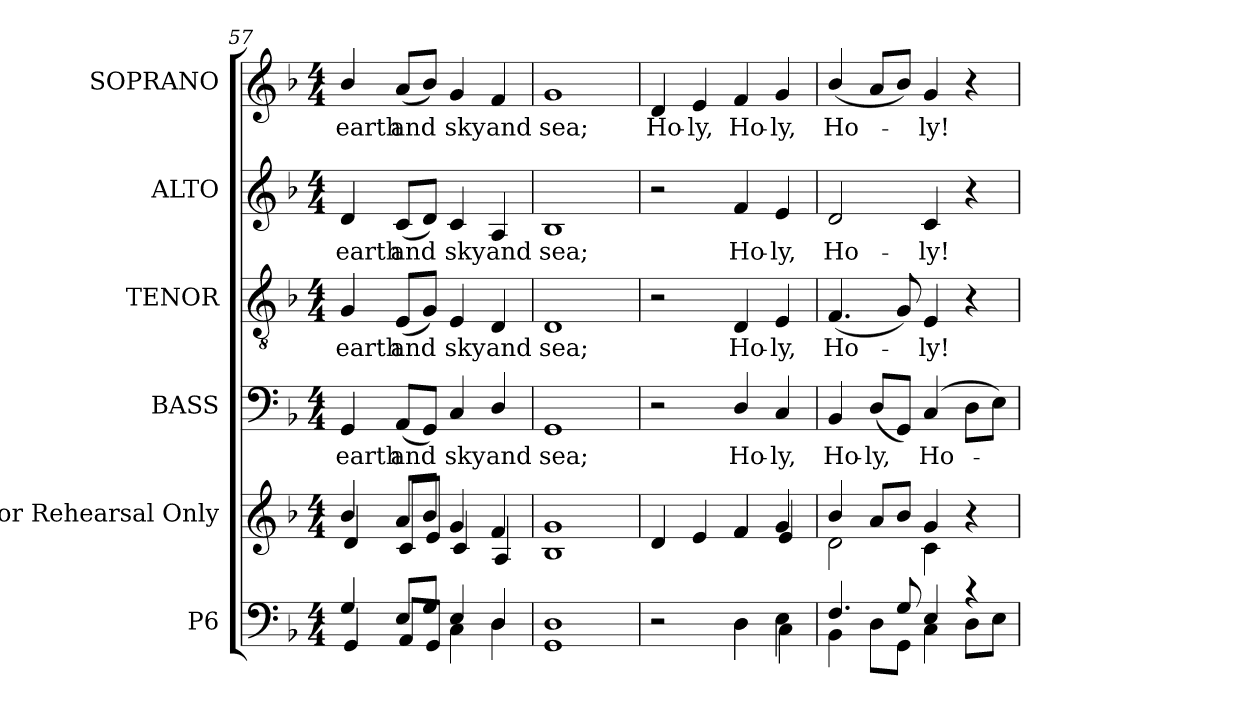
**kern	**kern	**kern	**text	**kern	**text	**kern	**text	**kern	**text
*part6	*part5	*part4	*part4	*part3	*part3	*part2	*part2	*part1	*part1
*staff6	*staff5	*staff4	*staff4	*staff3	*staff3	*staff2	*staff2	*staff1	*staff1
*I"P6	*I"For Rehearsal Only	*I"BASS	*	*I"TENOR	*	*I"ALTO	*	*I"SOPRANO	*
*	*	*I'B.	*	*I'T.	*	*I'A.	*	*I'S.	*
*clefF4	*clefG2	*clefF4	*	*clefGv2	*	*clefG2	*	*clefG2	*
*	*	*	*	*ITrd7c12	*	*	*	*	*
*k[b-]	*k[b-]	*k[b-]	*	*k[b-]	*	*k[b-]	*	*k[b-]	*
*F:	*F:	*F:	*	*F:	*	*F:	*	*F:	*
*M4/4	*M4/4	*M4/4	*	*M4/4	*	*M4/4	*	*M4/4	*
=57	=57	=57	=57	=57	=57	=57	=57	=57	=57
*^	*^	*	*	*	*	*	*	*	*
!	!	!	!	!	!LO:LY:b:color=#000000	!	!	!	!	!	!
!	!	!	!	!	!	!	!LO:LY:b:color=#000000	!	!	!	!
!	!	!	!	!	!	!	!	!	!LO:LY:b:color=#000000	!	!
!	!	!	!	!	!	!	!	!	!	!	!LO:LY:b:color=#000000
4Gi/	4GGi/	4b-i/	4di/	4GGi/	earth	4GGi/	earth	4di/	earth	4b-i/	earth
!	!	!	!	!	!LO:LY:b:color=#000000	!	!	!	!	!	!
!	!	!	!	!	!	!	!LO:LY:b:color=#000000	!	!	!	!
!	!	!	!	!	!	!	!	!	!LO:LY:b:color=#000000	!	!
!	!	!	!	!	!	!	!	!	!	!	!LO:LY:b:color=#000000
8Ei/L	8AAi/L	8ai/L	8ci/L	(8AAi/L	and	(8EEi/L	and	(8ci/L	and	(8ai/L	and
8Gi/J	8GGi/J	8b-i/J	8ei/J	8GGi/J)	.	8GGi/J)	.	8di/J)	.	8b-i/J)	.
!	!	!	!	!	!LO:LY:b:color=#000000	!	!	!	!	!	!
!	!	!	!	!	!	!	!LO:LY:b:color=#000000	!	!	!	!
!	!	!	!	!	!	!	!	!	!LO:LY:b:color=#000000	!	!
!	!	!	!	!	!	!	!	!	!	!	!LO:LY:b:color=#000000
4Ei/	4Ci\	4gi/	4ci/	4Ci/	sky	4EEi/	sky	4ci/	sky	4gi/	sky
!	!	!	!	!	!LO:LY:b:color=#000000	!	!	!	!	!	!
!	!	!	!	!	!	!	!LO:LY:b:color=#000000	!	!	!	!
!	!	!	!	!	!	!	!	!	!LO:LY:b:color=#000000	!	!
!	!	!	!	!	!	!	!	!	!	!	!LO:LY:b:color=#000000
4Di/	4Di\	4fi/	4Ai/	4Di/	and	4DDi/	and	4Ai/	and	4fi/	and
=58	=58	=58	=58	=58	=58	=58	=58	=58	=58	=58	=58
!	!	!	!	!	!LO:LY:b:color=#000000	!	!	!	!	!	!
!	!	!	!	!	!	!	!LO:LY:b:color=#000000	!	!	!	!
!	!	!	!	!	!	!	!	!	!LO:LY:b:color=#000000	!	!
!	!	!	!	!	!	!	!	!	!	!	!LO:LY:b:color=#000000
1Di	1GGi	1gi	1B-i	1GGi	sea;	1DDi	sea;	1B-i	sea;	1gi	sea;
!!LO:PB:g=z
=59	=59	=59	=59	=59	=59	=59	=59	=59	=59	=59	=59
!	!	!	!	!	!	!	!	!	!	!	!LO:LY:b:color=#000000
2r	2ryy	4di/	2ryy	2r	.	2r	.	2r	.	4di/	Ho-
!	!	!	!	!	!	!	!	!	!	!	!LO:LY:b:color=#000000
.	.	4ei/	.	.	.	.	.	.	.	4ei/	-ly,
!	!	!	!	!	!LO:LY:b:color=#000000	!	!	!	!	!	!
!	!	!	!	!	!	!	!LO:LY:b:color=#000000	!	!	!	!
!	!	!	!	!	!	!	!	!	!LO:LY:b:color=#000000	!	!
!	!	!	!	!	!	!	!	!	!	!	!LO:LY:b:color=#000000
4Di\	4Di\	4fi/	4fi/	4Di/	Ho-	4DDi/	Ho-	4fi/	Ho-	4fi/	Ho-
!	!	!	!	!	!LO:LY:b:color=#000000	!	!	!	!	!	!
!	!	!	!	!	!	!	!LO:LY:b:color=#000000	!	!	!	!
!	!	!	!	!	!	!	!	!	!LO:LY:b:color=#000000	!	!
!	!	!	!	!	!	!	!	!	!	!	!LO:LY:b:color=#000000
4Ei\	4Ci\	4gi/	4ei/	4Ci/	-ly,	4EEi/	-ly,	4ei/	-ly,	4gi/	-ly,
=60	=60	=60	=60	=60	=60	=60	=60	=60	=60	=60	=60
!	!	!	!	!	!LO:LY:b:color=#000000	!	!	!	!	!	!
!	!	!	!	!	!	!	!LO:LY:b:color=#000000	!	!	!	!
!	!	!	!	!	!	!	!	!	!LO:LY:b:color=#000000	!	!
!	!	!	!	!	!	!	!	!	!	!	!LO:LY:b:color=#000000
4.Fi/	4BB-i\	4b-i/	2di\	4BB-i/	Ho-	(4.FFi/	Ho-	2di/	Ho-	(4b-i/	Ho-
!	!	!	!	!	!LO:LY:b:color=#000000	!	!	!	!	!	!
.	8Di\L	8ai/L	.	(8Di/L	-ly,	.	.	.	.	8ai/L	.
8Gi/	8GGi\J	8b-i/J	.	8GGi/J)	.	8GGi/)	.	.	.	8b-i/J)	.
!	!	!	!	!	!LO:LY:b:color=#000000	!	!	!	!	!	!
!	!	!	!	!	!	!	!LO:LY:b:color=#000000	!	!	!	!
!	!	!	!	!	!	!	!	!	!LO:LY:b:color=#000000	!	!
!	!	!	!	!	!	!	!	!	!	!	!LO:LY:b:color=#000000
4Ei/	4Ci\	4gi/	4ci\	(4Ci/	Ho-	4EEi/	-ly!	4ci/	-ly!	4gi/	-ly!
4r	8Di\L	4r	4ryy	8Di\L	.	4r	.	4r	.	4r	.
.	8Ei\J	.	.	8Ei\J)	.	.	.	.	.	.	.
*v	*v	*	*	*	*	*	*	*	*	*	*
*	*v	*v	*	*	*	*	*	*	*	*
=	=	=	=	=	=	=	=	=	=
*-	*-	*-	*-	*-	*-	*-	*-	*-	*-
